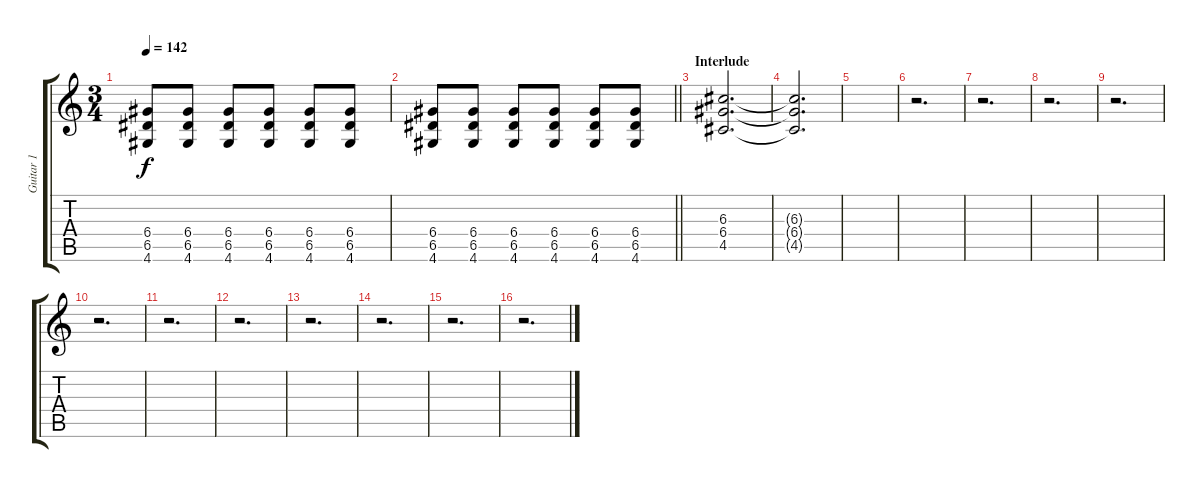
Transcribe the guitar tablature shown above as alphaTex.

\track ("Guitar 1" "Guitar 1") {instrument distortionguitar}
\staff {score tabs}
\tuning (E4 B3 G3 D3 A2 E2) {hide}
\ts (3 4)
\tempo 142
\clef g2
\ks c
(6.4 6.5 4.6).8{dy f} (6.4 6.5 4.6).8 (6.4 6.5 4.6).8 (6.4 6.5 4.6).8 (6.4 6.5 4.6).8 (6.4 6.5 4.6).8 |
\barLineRight lightlight
(6.4 6.5 4.6).8 (6.4 6.5 4.6).8 (6.4 6.5 4.6).8 (6.4 6.5 4.6).8 (6.4 6.5 4.6).8 (6.4 6.5 4.6).8 |
\section ("" "Interlude")
(6.3 6.4 4.5).2{d} |
(6.3{t} 6.4{t} 4.5{t}).2{d} |
|
r.2{d} |
r.2{d} |
r.2{d} |
r.2{d} |
r.2{d} |
r.2{d} |
r.2{d} |
r.2{d} |
r.2{d} |
r.2{d} |
r.2{d}
